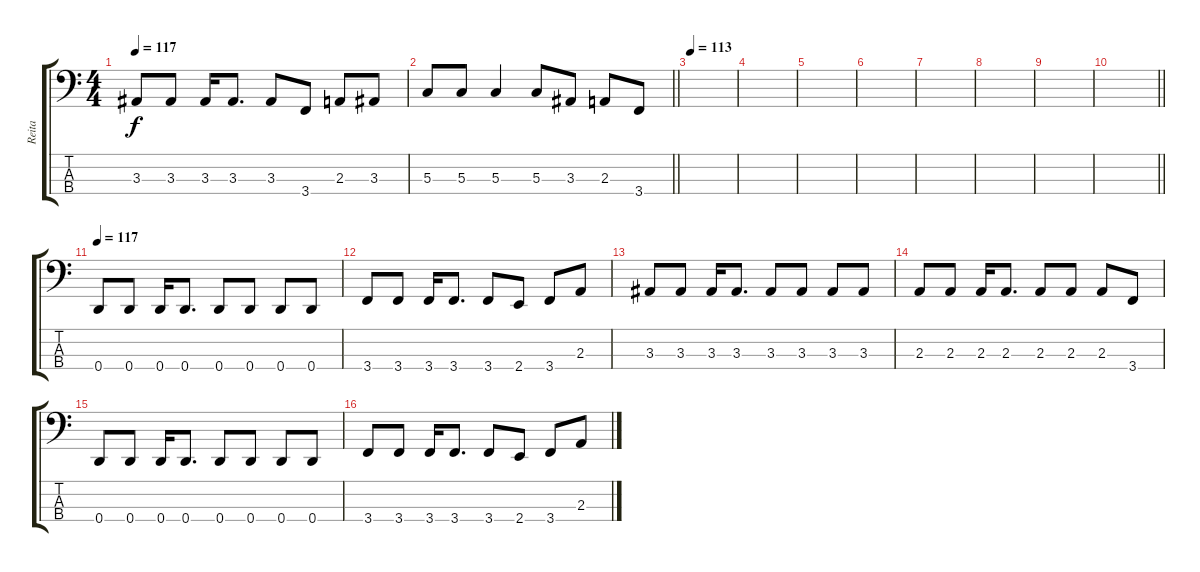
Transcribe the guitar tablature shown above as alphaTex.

\track ("Reita" "Reita") {instrument electricbasspick}
\staff {score tabs}
\tuning (F2 C2 G1 D1) {hide}
\ts (4 4)
\tempo 117
\clef f4
\ks c
3.3.8{dy f} 3.3.8 3.3.16 3.3.8{d} 3.3.8 3.4.8 2.3.8 3.3.8 |
\barLineRight lightlight
5.3.8 5.3.8 5.3.4 5.3.8 3.3.8 2.3.8 3.4.8 |
\tempo 113
|
|
|
|
|
|
|
\barLineRight lightlight
|
\tempo 117
0.4.8 0.4.8 0.4.16 0.4.8{d} 0.4.8 0.4.8 0.4.8 0.4.8 |
3.4.8 3.4.8 3.4.16 3.4.8{d} 3.4.8 2.4.8 3.4.8 2.3.8 |
3.3.8 3.3.8 3.3.16 3.3.8{d} 3.3.8 3.3.8 3.3.8 3.3.8 |
2.3.8 2.3.8 2.3.16 2.3.8{d} 2.3.8 2.3.8 2.3.8 3.4.8 |
0.4.8 0.4.8 0.4.16 0.4.8{d} 0.4.8 0.4.8 0.4.8 0.4.8 |
3.4.8 3.4.8 3.4.16 3.4.8{d} 3.4.8 2.4.8 3.4.8 2.3.8
